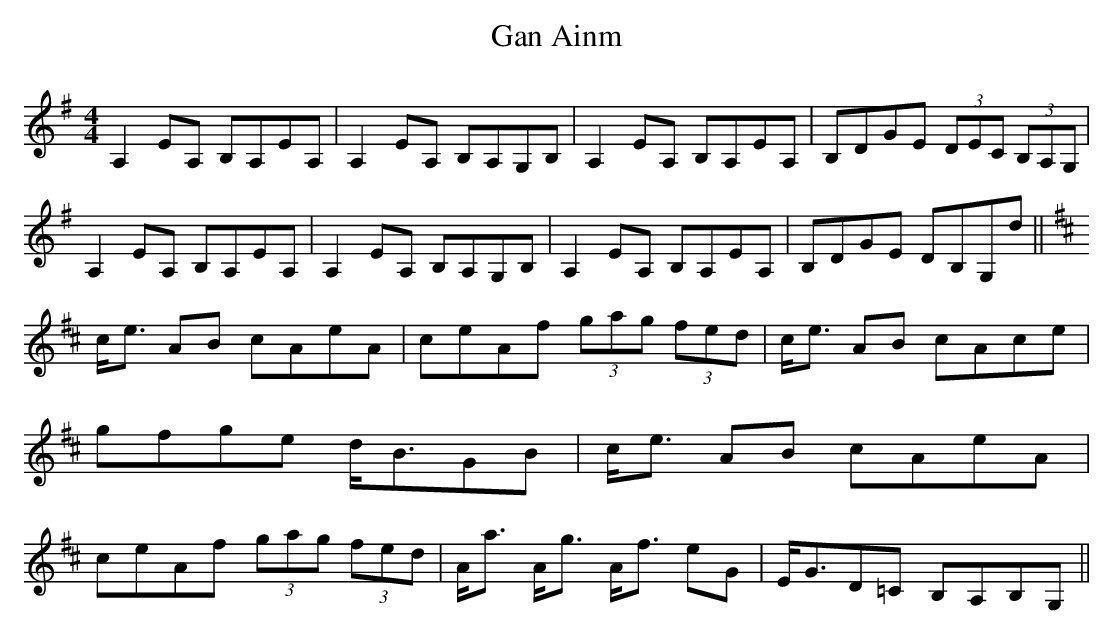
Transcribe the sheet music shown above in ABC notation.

X:1
T:Gan Ainm
M:4/4
L:1/8
K:G
A,2EA, B,A,EA,|A,2EA, B,A,G,B,|A,2EA, B,A,EA,|B,DGE (3DEC (3B,A,G,|\
A,2EA, B,A,EA,|A,2EA, B,A,G,B,|A,2EA, B,A,EA,|B,DGE DB,G,d||\
K:D\
c<e AB cAeA|ceAf (3gag (3fed|c<e AB cAce|gfge d<BGB|\
c<e AB cAeA|ceAf (3gag (3fed|A<a A<g A<f eG|E<GD=C B,A,B,G,||
